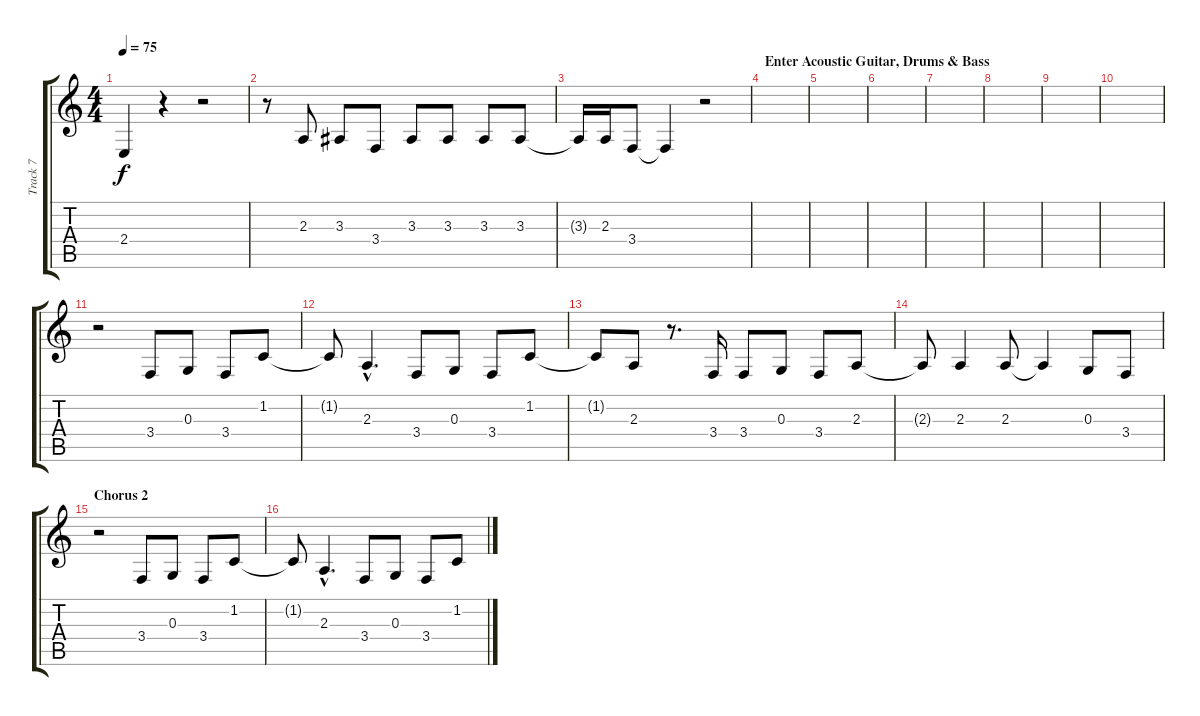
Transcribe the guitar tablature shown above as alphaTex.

\track ("Track 7" "Track 7") {instrument synthbrass1}
\staff {score tabs}
\tuning (E4 B3 G3 D3 A2 E2) {hide}
\ts (4 4)
\tempo 75
\clef g2
\ks c
2.4.4{dy f} r.4 r.2 |
r.8 2.3.8 3.3.8 3.4.8 3.3.8 3.3.8 3.3.8 3.3.8 |
3.3{t}.16 2.3.16 3.4.8 3.4{t}.4 r.2 |
\section ("" "Enter Acoustic Guitar, Drums & Bass")
|
|
|
|
|
|
|
r.2 3.4.8 0.3.8 3.4.8 1.2.8 |
1.2{t}.8 2.3{hac}.4{d} 3.4.8 0.3.8 3.4.8 1.2.8 |
1.2{t}.8 2.3.8 r.8{d} 3.4.16 3.4.8 0.3.8 3.4.8 2.3.8 |
2.3{t}.8 2.3.4 2.3.8 2.3{t}.4 0.3.8 3.4.8 |
\section ("" "Chorus 2")
r.2 3.4.8 0.3.8 3.4.8 1.2.8 |
1.2{t}.8 2.3{hac}.4{d} 3.4.8 0.3.8 3.4.8 1.2.8
